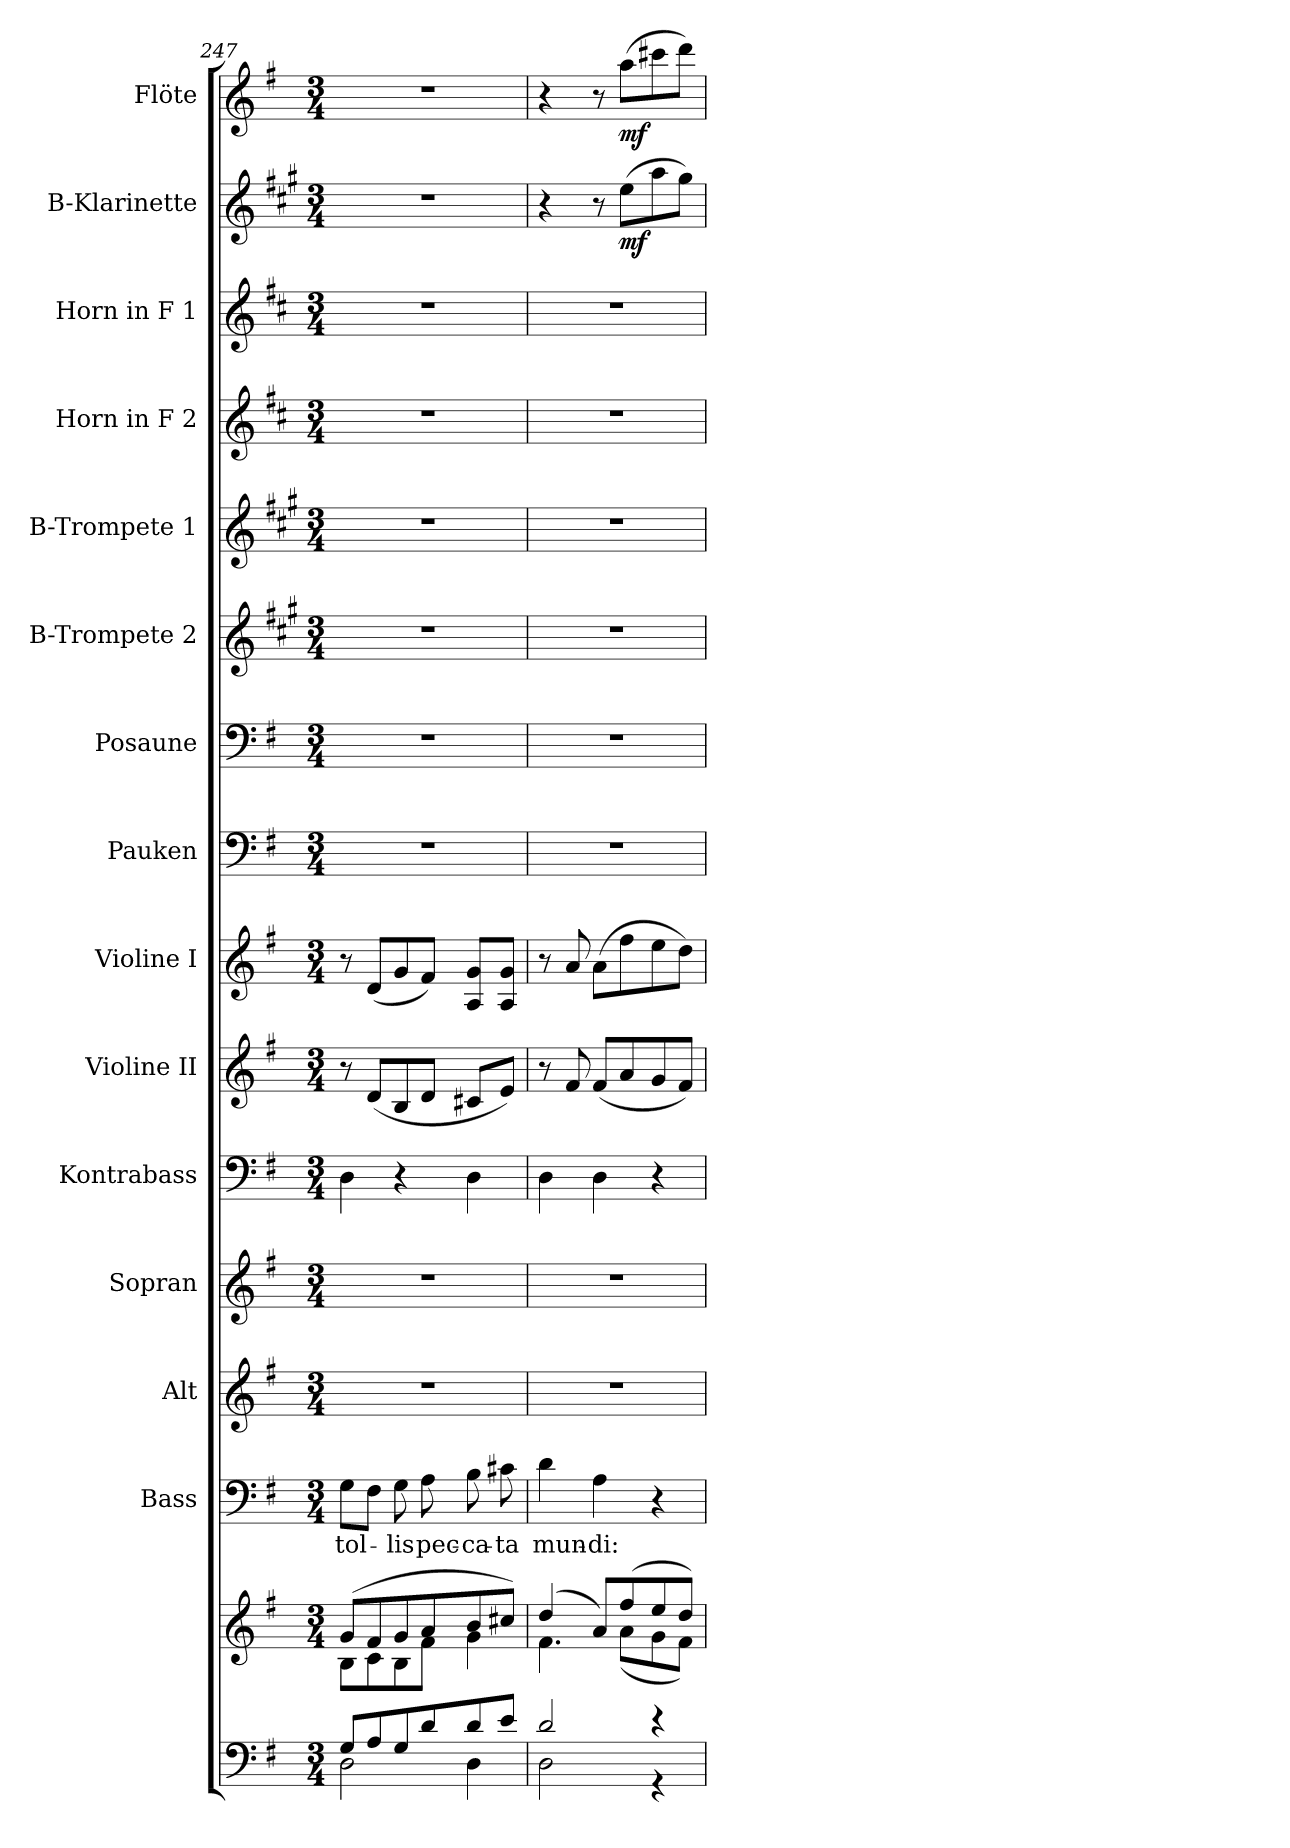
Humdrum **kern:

**kern	**kern	**kern	**text	**kern	**kern	**kern	**kern	**kern	**kern	**kern	**kern	**kern	**kern	**kern	**kern	**dynam	**kern	**dynam
*part15	*part15	*part14	*part14	*part13	*part12	*part11	*part10	*part9	*part8	*part7	*part6	*part5	*part4	*part3	*part2	*part2	*part1	*part1
*staff16	*staff15	*staff14	*staff14	*staff13	*staff12	*staff11	*staff10	*staff9	*staff8	*staff7	*staff6	*staff5	*staff4	*staff3	*staff2	*staff2	*staff1	*staff1
*	*	*I"Bass	*	*I"Alt	*I"Sopran	*I"Kontrabass	*I"Violine II	*I"Violine I	*I"Pauken	*I"Posaune	*I"B-Trompete 2	*I"B-Trompete 1	*I"Horn in F 2	*I"Horn in F 1	*I"B-Klarinette	*	*I"Flöte	*
*	*	*I'B.	*	*I'A.	*I'S.	*I'Kb.	*I'Vl. II	*I'Vl. I	*I'Pk.	*I'Pos.	*I'B Trp. 2	*I'B Trp. 1	*	*	*I'B Kl.	*	*I'Fl.	*
*clefF4	*clefG2	*clefF4	*	*clefG2	*clefG2	*clefF4	*clefG2	*clefG2	*clefF4	*clefF4	*clefG2	*clefG2	*clefG2	*clefG2	*clefG2	*	*clefG2	*
*	*	*	*	*	*	*ITrd7c12	*	*	*	*	*ITrd1c2	*ITrd1c2	*ITrd4c7	*ITrd4c7	*ITrd1c2	*	*	*
*k[f#]	*k[f#]	*k[f#]	*	*k[f#]	*k[f#]	*k[f#]	*k[f#]	*k[f#]	*k[f#]	*k[f#]	*k[f#]	*k[f#]	*k[f#]	*k[f#]	*k[f#]	*	*k[f#]	*
*G:	*G:	*G:	*	*G:	*G:	*G:	*G:	*G:	*G:	*G:	*G:	*G:	*G:	*G:	*G:	*	*G:	*
*M3/4	*M3/4	*M3/4	*	*M3/4	*M3/4	*M3/4	*M3/4	*M3/4	*M3/4	*M3/4	*M3/4	*M3/4	*M3/4	*M3/4	*M3/4	*	*M3/4	*
=247	=247	=247	=247	=247	=247	=247	=247	=247	=247	=247	=247	=247	=247	=247	=247	=247	=247	=247
*^	*^	*	*	*	*	*	*	*	*	*	*	*	*	*	*	*	*	*
!	!	!	!	!	!LO:LY:b	!	!	!	!	!	!	!	!	!	!	!	!	!	!	!
8G/L	2D\	(>8g/L	8B\L	8G\L	tol-	2.r	2.r	4DD\	8r	8r	2.r	2.r	2.r	2.r	2.r	2.r	2.r	.	2.r	.
8A/	.	8f#/	8c\	8F#\J	.	.	.	.	(<8d/L	(<8d/L	.	.	.	.	.	.	.	.	.	.
!	!	!	!	!	!LO:LY:b	!	!	!	!	!	!	!	!	!	!	!	!	!	!	!
8G/	.	8g/	8B\	8G\	-lis	.	.	4r	8B/	8g/	.	.	.	.	.	.	.	.	.	.
!	!	!	!	!	!LO:LY:b	!	!	!	!	!	!	!	!	!	!	!	!	!	!	!
8d/	.	8a/	8f#\J	8A\	pec-	.	.	.	8d/J	8f#/J)	.	.	.	.	.	.	.	.	.	.
!	!	!	!	!	!LO:LY:b	!	!	!	!	!	!	!	!	!	!	!	!	!	!	!
8d/	4D\	8b/	4g\	8B\	-ca-	.	.	4DD\	8c#X/L	8A/ 8g/L	.	.	.	.	.	.	.	.	.	.
!	!	!	!	!	!LO:LY:b	!	!	!	!	!	!	!	!	!	!	!	!	!	!	!
8e/J	.	8cc#X/J)	.	8c#X\	-ta	.	.	.	8e/J)	8A/ 8g/J	.	.	.	.	.	.	.	.	.	.
=248	=248	=248	=248	=248	=248	=248	=248	=248	=248	=248	=248	=248	=248	=248	=248	=248	=248	=248	=248	=248
!	!	!	!	!	!LO:LY:b	!	!	!	!	!	!	!	!	!	!	!	!	!	!	!
2d/	2D\	(4dd/	4.f#\	4d\	mun-	2.r	2.r	4DD\	8r	8r	2.r	2.r	2.r	2.r	2.r	2.r	4r	.	4r	.
.	.	.	.	.	.	.	.	.	8f#/	8a/	.	.	.	.	.	.	.	.	.	.
!	!	!	!	!	!LO:LY:b	!	!	!	!	!	!	!	!	!	!	!	!	!	!	!
.	.	8a/L)	.	4A\	-di:	.	.	4DD\	(<8f#/L	(>8a\L	.	.	.	.	.	.	8r	.	8r	.
!	!	!	!	!	!	!	!	!	!	!	!	!	!	!	!	!	!	!LO:DY:b	!	!LO:DY:b
.	.	(>8ff#/	(<8a\L	.	.	.	.	.	8a/	8ff#\	.	.	.	.	.	.	(>8dd\L	mf	(>8aa\L	mf
4r	4r	8ee/	8g\	4r	.	.	.	4r	8g/	8ee\	.	.	.	.	.	.	8gg\	.	8ccc#X\	.
.	.	8dd/J)	8f#\J)	.	.	.	.	.	8f#/J)	8dd\J)	.	.	.	.	.	.	8ff#\J)	.	8ddd\J)	.
*v	*v	*	*	*	*	*	*	*	*	*	*	*	*	*	*	*	*	*	*	*
*	*v	*v	*	*	*	*	*	*	*	*	*	*	*	*	*	*	*	*	*
=	=	=	=	=	=	=	=	=	=	=	=	=	=	=	=	=	=	=
*-	*-	*-	*-	*-	*-	*-	*-	*-	*-	*-	*-	*-	*-	*-	*-	*-	*-	*-
